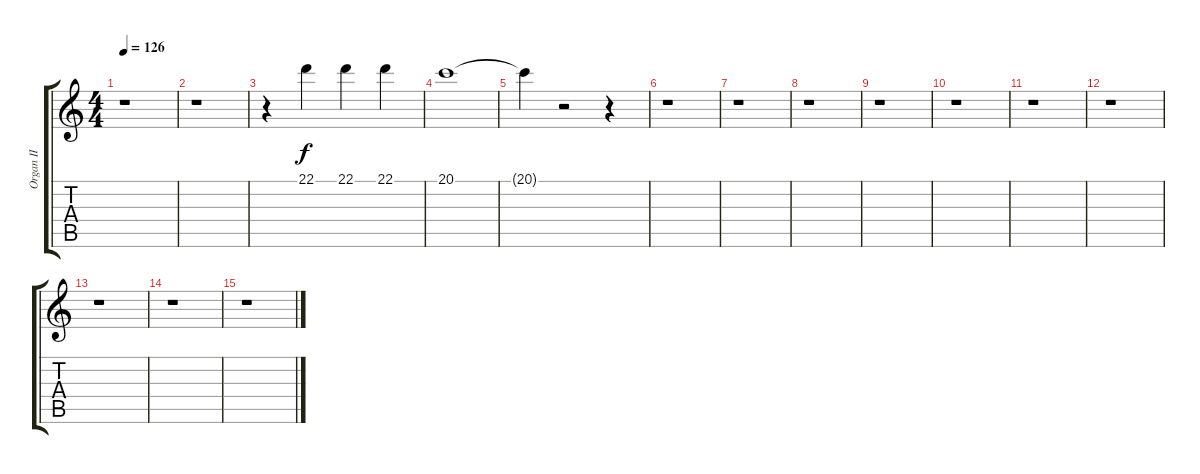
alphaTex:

\track ("Organ II" "Organ II") {instrument reedorgan}
\staff {score tabs}
\tuning (E4 B3 G3 D3 A2 E2) {hide}
\ts (4 4)
\tempo 126
\clef g2
\ks c
r.1{dy f} |
r.1 |
r.4 22.1.4 22.1.4 22.1.4 |
20.1.1 |
20.1{t}.4 r.2 r.4 |
r.1 |
r.1 |
r.1 |
r.1 |
r.1 |
r.1 |
r.1 |
r.1 |
r.1 |
r.1
